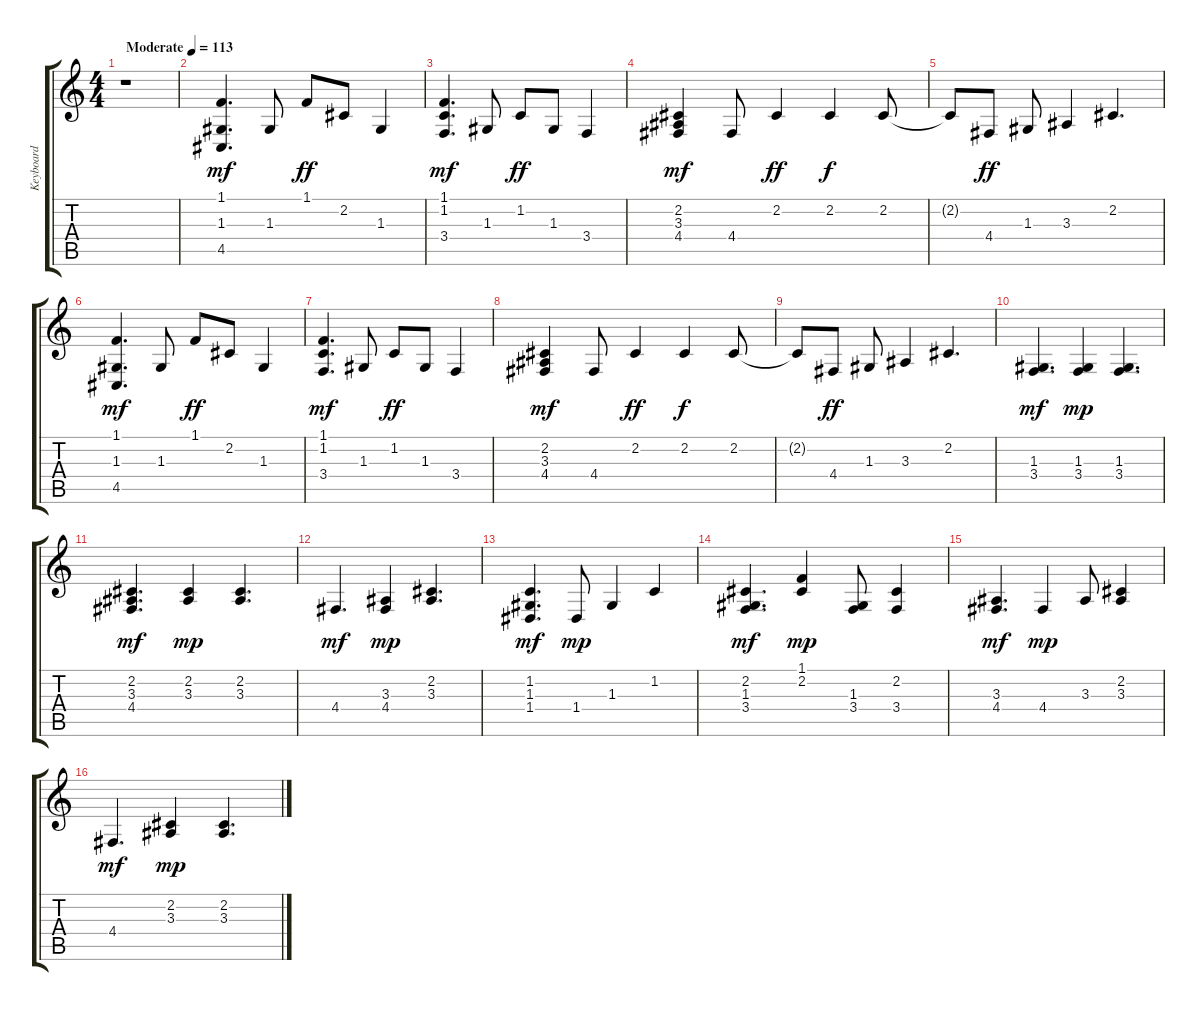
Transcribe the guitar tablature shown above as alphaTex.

\track ("Keyboard" "Keyboard") {instrument electricpiano2}
\staff {score tabs}
\tuning (E4 B3 G3 D3 A2 E2) {hide}
\ts (4 4)
\tempo (113 "Moderate")
\clef g2
\ks c
r.1{dy mf instrument electricpiano2} |
(1.1 1.3 4.5).4{d} 1.3.8 1.1.8{dy ff} 2.2.8 1.3.4 |
(1.1 1.2 3.4).4{d dy mf} 1.3.8 1.2.8{dy ff} 1.3.8 3.4.4 |
(2.2 3.3 4.4).4{dy mf} 4.4.8 2.2.4{dy ff} 2.2.4{dy f} 2.2.8 |
2.2{t}.8 4.4.8{dy ff} 1.3.8 3.3.4 2.2.4{d} |
(1.1 1.3 4.5).4{d dy mf} 1.3.8 1.1.8{dy ff} 2.2.8 1.3.4 |
(1.1 1.2 3.4).4{d dy mf} 1.3.8 1.2.8{dy ff} 1.3.8 3.4.4 |
(2.2 3.3 4.4).4{dy mf} 4.4.8 2.2.4{dy ff} 2.2.4{dy f} 2.2.8 |
2.2{t}.8 4.4.8{dy ff} 1.3.8 3.3.4 2.2.4{d} |
(1.3 3.4).4{d dy mf} (1.3 3.4).4{dy mp} (1.3 3.4).4{d} |
(2.2 3.3 4.4).4{d dy mf} (2.2 3.3).4{dy mp} (2.2 3.3).4{d} |
4.4.4{d dy mf} (3.3 4.4).4{dy mp} (2.2 3.3).4{d} |
(1.2 1.3 1.4).4{d dy mf} 1.4.8{dy mp} 1.3.4 1.2.4 |
(2.2 1.3 3.4).4{d dy mf} (1.1 2.2).4{dy mp} (1.3 3.4).8 (2.2 3.4).4 |
(3.3 4.4).4{d dy mf} 4.4.4{dy mp} 3.3.8 (2.2 3.3).4 |
4.4.4{d dy mf} (2.2 3.3).4{dy mp} (2.2 3.3).4{d}
